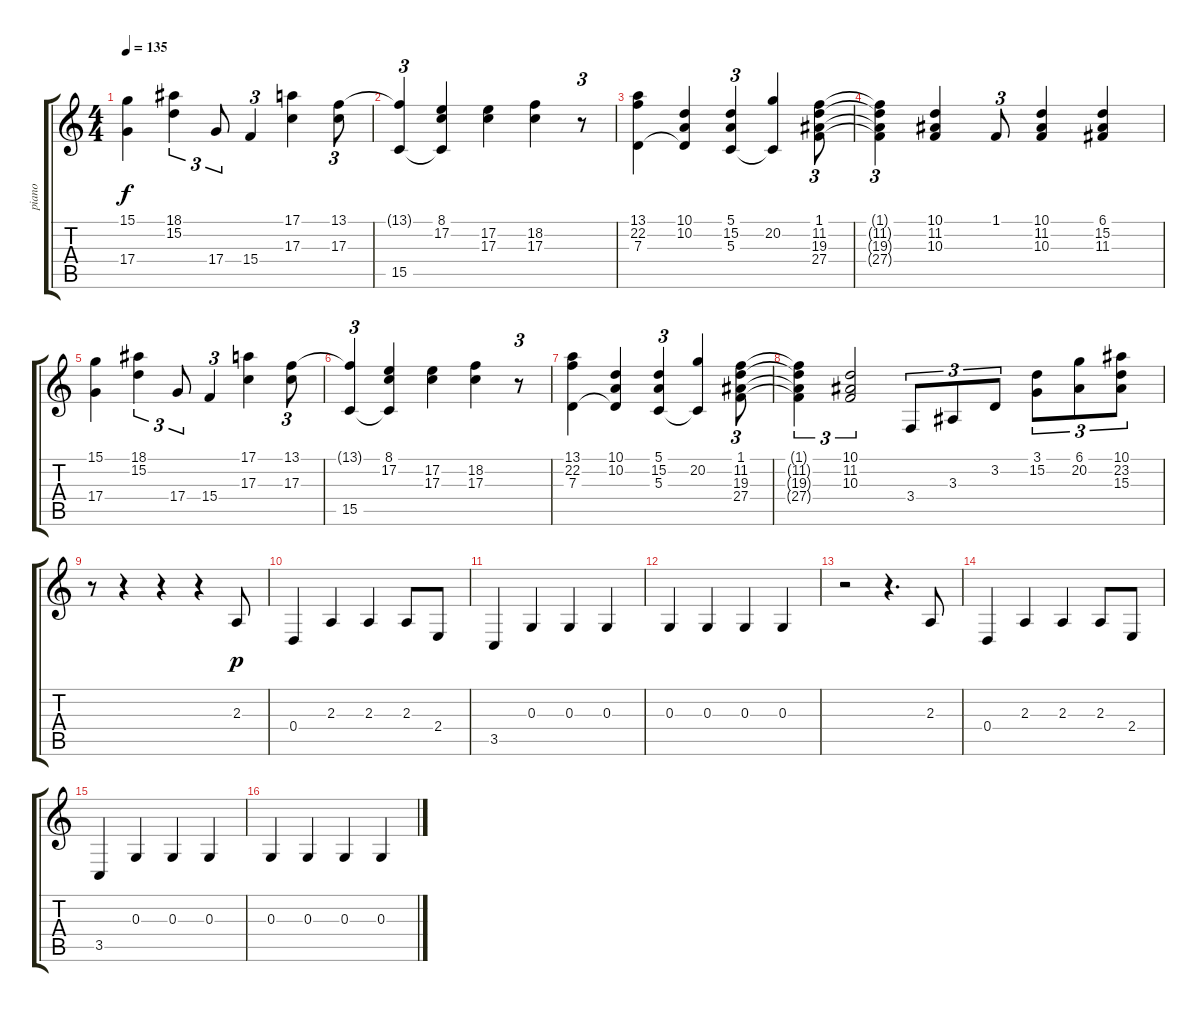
\track ("piano" "piano") {instrument brightacousticpiano}
\staff {score tabs}
\tuning (E4 B3 G3 D3 A2 E2) {hide}
\ts (4 4)
\tempo 135
\clef g2
\ks c
(15.1 17.4).4{dy f} (18.1 15.2).4{tu (3 2)} 17.4.8{tu (3 2)} 15.4.4{tu (3 2)} (17.1 17.3).4 (13.1 17.3).8{tu (3 2)} |
(13.1{t} 15.5).4{tu (3 2)} (8.1 17.2 15.5{t}).4 (17.2 17.3).4 (18.2 17.3).4 r.8{tu (3 2)} |
(13.1 22.2 7.3).4 (10.1 10.2 7.3{t}).4 (5.1 15.2 5.3).4{tu (3 2)} (20.2 5.3{t}).4 (1.1 11.2 19.3 27.4).8{tu (3 2)} |
(1.1{t} 11.2{t} 19.3{t} 27.4{t}).4{tu (3 2)} (10.1 11.2 10.3).4 1.1.8{tu (3 2)} (10.1 11.2 10.3).4 (6.1 15.2 11.3).4 |
(15.1 17.4).4 (18.1 15.2).4{tu (3 2)} 17.4.8{tu (3 2)} 15.4.4{tu (3 2)} (17.1 17.3).4 (13.1 17.3).8{tu (3 2)} |
(13.1{t} 15.5).4{tu (3 2)} (8.1 17.2 15.5{t}).4 (17.2 17.3).4 (18.2 17.3).4 r.8{tu (3 2)} |
(13.1 22.2 7.3).4 (10.1 10.2 7.3{t}).4 (5.1 15.2 5.3).4{tu (3 2)} (20.2 5.3{t}).4 (1.1 11.2 19.3 27.4).8{tu (3 2)} |
(1.1{t} 11.2{t} 19.3{t} 27.4{t}).4{tu (3 2)} (10.1 11.2 10.3).2{tu (3 2)} 3.4.8{tu (3 2)} 3.3.8{tu (3 2)} 3.2.8{tu (3 2)} (3.1 15.2).8{tu (3 2)} (6.1 20.2).8{tu (3 2)} (10.1 23.2 15.3).8{tu (3 2)} |
r.8 r.4 r.4 r.4 2.3.8{dy p} |
0.4.4 2.3.4 2.3.4 2.3.8 2.4.8 |
3.5.4 0.3.4 0.3.4 0.3.4 |
0.3.4 0.3.4 0.3.4 0.3.4 |
r.2 r.4{d} 2.3.8 |
0.4.4 2.3.4 2.3.4 2.3.8 2.4.8 |
3.5.4 0.3.4 0.3.4 0.3.4 |
0.3.4 0.3.4 0.3.4 0.3.4
